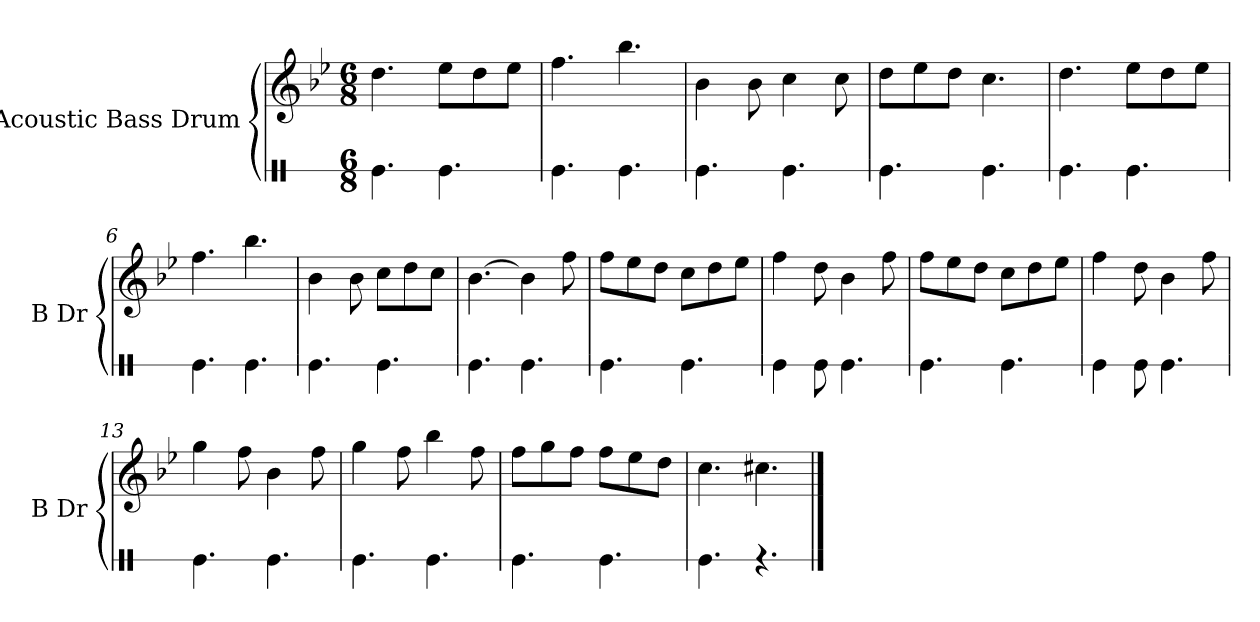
**kern	**kern
*part2	*part1
*staff2	*staff1
*I"Acoustic Bass Drum	*
*I'B Dr	*
*stria1	*
*clefX	*clefG2
*k[]	*k[b-e-]
*	*B-:
*M6/8	*M6/8
=1	=1
4.Re\	4.dd\
4.Re\	8ee-\L
.	8dd\
.	8ee-\J
=2	=2
4.Re\	4.ff\
4.Re\	4.bb-\
=3	=3
4.Re\	4b-\
.	8b-\
4.Re\	4cc\
.	8cc\
=4	=4
4.Re\	8dd\L
.	8ee-\
.	8dd\J
4.Re\	4.cc\
=5	=5
4.Re\	4.dd\
4.Re\	8ee-\L
.	8dd\
.	8ee-\J
=6	=6
4.Re\	4.ff\
4.Re\	4.bb-\
=7	=7
4.Re\	4b-\
.	8b-\
4.Re\	8cc\L
.	8dd\
.	8cc\J
=8	=8
4.Re\	[4.b-\
4.Re\	4b-\]
.	8ff\
=9	=9
4.Re\	8ff\L
.	8ee-\
.	8dd\J
4.Re\	8cc\L
.	8dd\
.	8ee-\J
=10	=10
4Re\	4ff\
8Re\	8dd\
4.Re\	4b-\
.	8ff\
!!LO:LB:g=z
=11	=11
4.Re\	8ff\L
.	8ee-\
.	8dd\J
4.Re\	8cc\L
.	8dd\
.	8ee-\J
=12	=12
4Re\	4ff\
8Re\	8dd\
4.Re\	4b-\
.	8ff\
=13	=13
4.Re\	4gg\
.	8ff\
4.Re\	4b-\
.	8ff\
=14	=14
4.Re\	4gg\
.	8ff\
4.Re\	4bb-\
.	8ff\
=15	=15
4.Re\	8ff\L
.	8gg\
.	8ff\J
4.Re\	8ff\L
.	8ee-\
.	8dd\J
=16	=16
4.Re\	4.cc\
4.r	4.cc#X\
==	==
*-	*-
